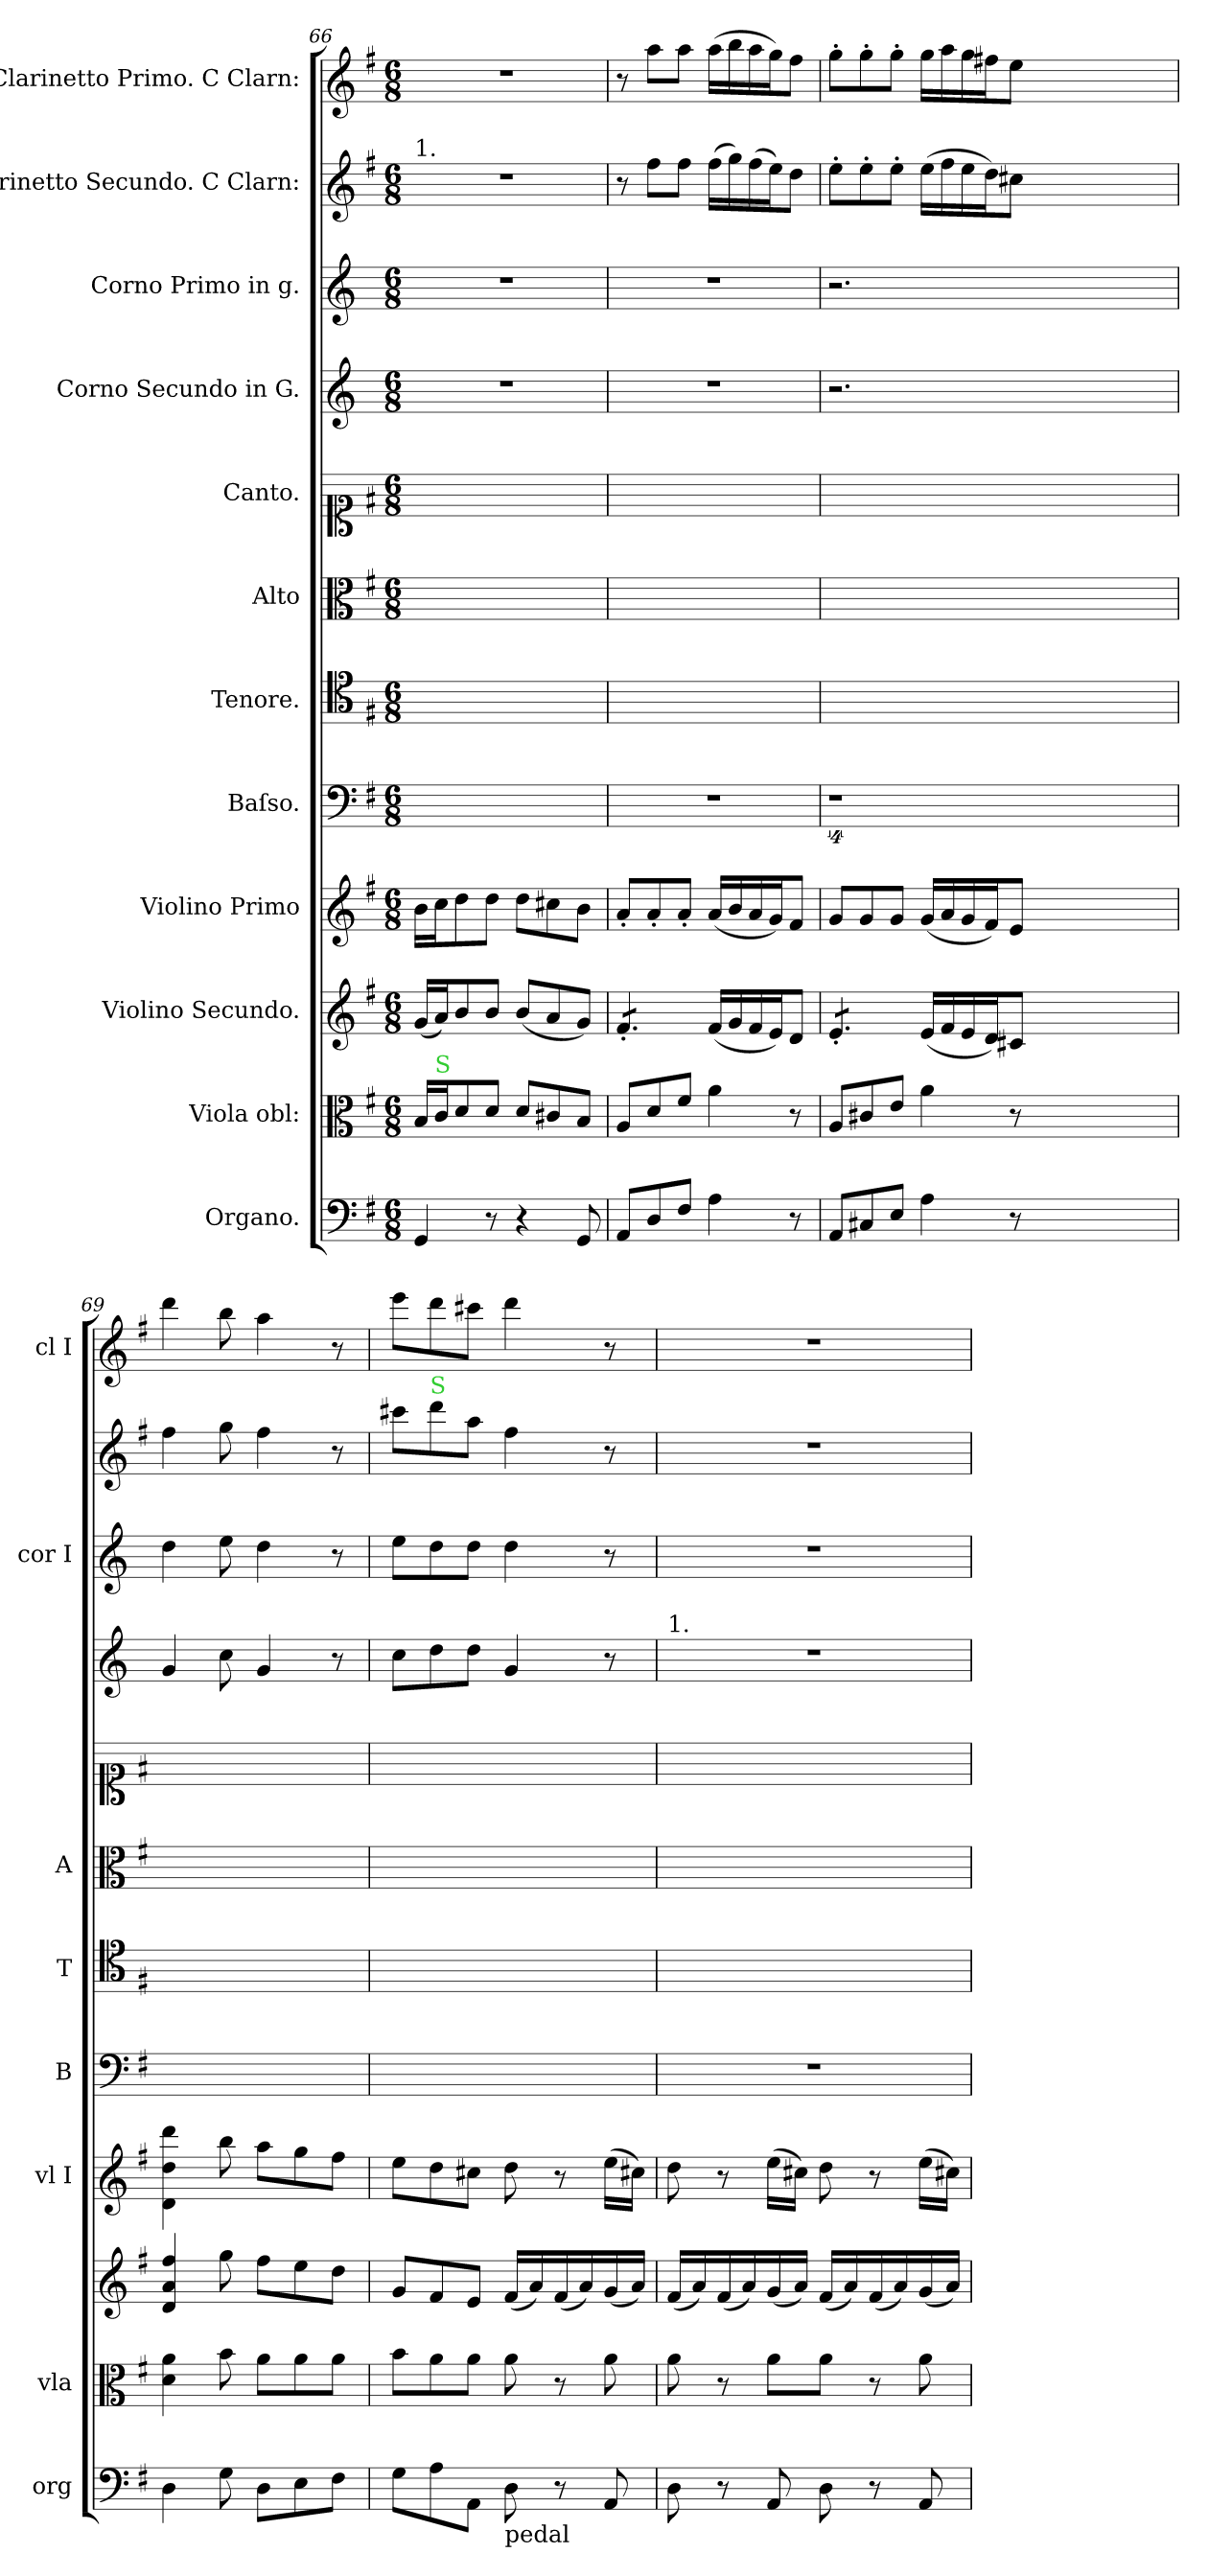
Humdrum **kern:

**kern	**dynam	**kern	**dynam	**kern	**dynam	**kern	**dynam	**kern	**kern	**kern	**kern	**kern	**kern	**kern	**kern	**dynam
*part12	*part12	*part11	*part11	*part10	*part10	*part9	*part9	*part8	*part7	*part6	*part5	*part4	*part3	*part2	*part1	*part1
*staff12	*staff12	*staff11	*staff11	*staff10	*staff10	*staff9	*staff9	*staff8	*staff7	*staff6	*staff5	*staff4	*staff3	*staff2	*staff1	*staff1
*I"Organo.	*	*I"Viola obl:	*	*I"Violino Secundo.	*	*I"Violino Primo	*	*I"Baſso.	*I"Tenore.	*I"Alto	*I"Canto.	*I"Corno Secundo in G.	*I"Corno Primo in g.	*I"Clarinetto Secundo. C Clarn:	*I"Clarinetto Primo. C Clarn:	*
*I'org	*	*I'vla	*	*	*	*I'vl I	*	*I'B	*I'T	*I'A	*	*	*I'cor I	*	*I'cl I	*
*clefF4	*	*clefC3	*	*clefG2	*	*clefG2	*	*clefF4	*clefC4	*clefC3	*clefC1	*clefG2	*clefG2	*clefG2	*clefG2	*
*	*	*	*	*	*	*	*	*	*	*	*	*ITrd3c5	*ITrd3c5	*	*	*
*k[f#]	*	*k[f#]	*	*k[f#]	*	*k[f#]	*	*k[f#]	*k[f#]	*k[f#]	*k[f#]	*k[f#]	*k[f#]	*k[f#]	*k[f#]	*
*G:	*	*G:	*	*G:	*	*G:	*	*G:	*G:	*G:	*G:	*G:	*G:	*G:	*G:	*
*M6/8	*	*M6/8	*	*M6/8	*	*M6/8	*	*M6/8	*M6/8	*M6/8	*M6/8	*M6/8	*M6/8	*M6/8	*M6/8	*
=66	=66	=66	=66	=66	=66	=66	=66	=66	=66	=66	=66	=66	=66	=66	=66	=66
!	!	!	!	!	!	!	!	!	!	!	!	!	!	!LO:TX:a:t=1.	!	!
!	!LO:DY:b	!	!LO:DY:b	!	!LO:DY:a	!	!LO:DY:b	!	!	!	!	!	!	!	!	!
4GG/	pia	16B/LL	pia	(16g/LL	piano	16b\LL	piano	2.ryy	2.ryy	2.ryy	2.ryy	2.r	2.r	2.r	2.r	.
!	!	!LO:TX:a:color=limegreen:t=S	!	!	!	!	!	!	!	!	!	!	!	!	!	!
.	.	16c/J	.	16a/J)	.	16cc\J	.	.	.	.	.	.	.	.	.	.
.	.	8d/	.	8b/	.	8dd\	.	.	.	.	.	.	.	.	.	.
8r	.	8d/J	.	8b/J	.	8dd\J	.	.	.	.	.	.	.	.	.	.
4r	.	8d/L	.	(8b/L	.	8dd\L	.	.	.	.	.	.	.	.	.	.
.	.	8c#X/	.	8a/	.	8cc#X\	.	.	.	.	.	.	.	.	.	.
8GG/	.	8B/J	.	8g/J)	.	8b\J	.	.	.	.	.	.	.	.	.	.
=67	=67	=67	=67	=67	=67	=67	=67	=67	=67	=67	=67	=67	=67	=67	=67	=67
*	*	*	*	*tremolo	*	*	*	*	*	*	*	*	*	*	*	*
8AA/L	.	8A/L	.	8f#'/L	.	8a'/L	.	2.r	2.ryy	2.ryy	2.ryy	2.r	2.r	8r	8r	.
!	!	!	!	!	!	!	!	!	!	!	!	!	!	!	!	!LO:DY:b
8D/	.	8d/	.	8f#'/	.	8a'/	.	.	.	.	.	.	.	8ff#\L	8aa\L	pia
8F#/J	.	8f#/J	.	8f#'/J	.	8a'/J	.	.	.	.	.	.	.	8ff#\J	8aa\J	.
*	*	*	*	*Xtremolo	*	*	*	*	*	*	*	*	*	*	*	*
4A\	.	4a\	.	(16f#/LL	.	(16a/LL	.	.	.	.	.	.	.	(16ff#\LL	(16aa\LL	.
.	.	.	.	16g/	.	16b/	.	.	.	.	.	.	.	16gg\)	16bb\	.
.	.	.	.	16f#/	.	16a/	.	.	.	.	.	.	.	(16ff#\	16aa\	.
.	.	.	.	16e/J)	.	16g/J)	.	.	.	.	.	.	.	16ee\J)	16gg\J)	.
8r	.	8r	.	8d/J	.	8f#/J	.	.	.	.	.	.	.	8dd\J	8ff#\J	.
=68	=68	=68	=68	=68	=68	=68	=68	=68	=68	=68	=68	=68	=68	=68	=68	=68
*	*	*	*	*tremolo	*	*	*	*	*	*	*	*	*	*	*	*
8AA/L	.	8A/L	.	8e'/L	.	8g/L	.	4%9r	2.ryy	2.ryy	2.ryy	2.r	2.r	8ee'\L	8gg'\L	.
8C#X/	.	8c#X/	.	8e'/	.	8g/	.	.	.	.	.	.	.	8ee'\	8gg'\	.
8E/J	.	8e/J	.	8e'/J	.	8g/J	.	.	.	.	.	.	.	8ee'\J	8gg'\J	.
*	*	*	*	*Xtremolo	*	*	*	*	*	*	*	*	*	*	*	*
4A\	.	4a\	.	(16e/LL	.	(16g/LL	.	.	.	.	.	.	.	(16ee\LL	16gg\LL	.
.	.	.	.	16f#/	.	16a/	.	.	.	.	.	.	.	16ff#\	16aa\	.
.	.	.	.	16e/	.	16g/	.	.	.	.	.	.	.	16ee\	16gg\	.
.	.	.	.	16d/J)	.	16f#/J)	.	.	.	.	.	.	.	16dd\J)	16ff#X\J	.
8r	.	8r	.	8c#X/J	.	8e/J	.	.	.	.	.	.	.	8cc#X\J	8ee\J	.
1.ryy	.	1.ryy	.	1.ryy	.	1.ryy	.	.	1.ryy	1.ryy	1.ryy	1.ryy	1.ryy	1.ryy	1.ryy	.
=69	=69	=69	=69	=69	=69	=69	=69	=69	=69	=69	=69	=69	=69	=69	=69	=69
!	!LO:DY:b	!	!LO:DY:b	!	!LO:DY:b	!	!LO:DY:b	!	!	!	!	!	!	!	!	!LO:DY:b
4D\	fort	4d\ 4a\	fort	4d/ 4a/ 4ff#/	forto	4d\ 4dd\ 4ddd\	forto	2.ryy	2.ryy	2.ryy	2.ryy	4d/	4a\	4ff#\	4ddd\	for
8G\	.	8b\	.	8gg\	.	8bb\	.	.	.	.	.	8g\	8b\	8gg\	8bb\	.
8D\L	.	8a\L	.	8ff#\L	.	8aa\L	.	.	.	.	.	4d/	4a\	4ff#\	4aa\	.
8E\	.	8a\	.	8ee\	.	8gg\	.	.	.	.	.	.	.	.	.	.
8F#\J	.	8a\J	.	8dd\J	.	8ff#\J	.	.	.	.	.	8r	8r	8r	8r	.
=70	=70	=70	=70	=70	=70	=70	=70	=70	=70	=70	=70	=70	=70	=70	=70	=70
8G\L	.	8b\L	.	8g/L	.	8ee\L	.	2.ryy	2.ryy	2.ryy	2.ryy	8g\L	8b\L	8ccc#X\L	8eee\L	.
!	!	!	!	!	!	!	!	!	!	!	!	!	!	!LO:TX:a:color=limegreen:t=S	!	!
8A\	.	8a\	.	8f#/	.	8dd\	.	.	.	.	.	8a\	8a\	8ddd\	8ddd\	.
8AA/J	.	8a\J	.	8e/J	.	8cc#X\J	.	.	.	.	.	8a\J	8a\J	8aa\J	8ccc#X\J	.
!LO:TX:b:t=pedal	!	!	!	!	!	!	!	!	!	!	!	!	!	!	!	!
!	!	!	!LO:DY:b	!	!LO:DY:b	!	!	!	!	!	!	!	!	!	!	!
8D\	.	8a\	pia	(16f#/LL	piano	8dd\	.	.	.	.	.	4d/	4a\	4ff#\	4ddd\	.
.	.	.	.	16a/)	.	.	.	.	.	.	.	.	.	.	.	.
8r	.	8r	.	(16f#/	.	8r	.	.	.	.	.	.	.	.	.	.
.	.	.	.	16a/)	.	.	.	.	.	.	.	.	.	.	.	.
!	!	!	!	!	!	!	!LO:DY:b	!	!	!	!	!	!	!	!	!
8AA/	.	8a\	.	(16g/	.	(16ee\LL	pia	.	.	.	.	8r	8r	8r	8r	.
.	.	.	.	16a/JJ)	.	16cc#X\JJ)	.	.	.	.	.	.	.	.	.	.
=71	=71	=71	=71	=71	=71	=71	=71	=71	=71	=71	=71	=71	=71	=71	=71	=71
!	!	!	!	!	!	!	!	!	!	!	!	!LO:TX:a:t=1.	!	!	!	!
8D\	.	8a\	.	(16f#/LL	.	8dd\	.	2.r	2.ryy	2.ryy	2.ryy	2.r	2.r	2.r	2.r	.
.	.	.	.	16a/)	.	.	.	.	.	.	.	.	.	.	.	.
8r	.	8r	.	(16f#/	.	8r	.	.	.	.	.	.	.	.	.	.
.	.	.	.	16a/)	.	.	.	.	.	.	.	.	.	.	.	.
8AA/	.	8a\L	.	(16g/	.	(16ee\LL	.	.	.	.	.	.	.	.	.	.
.	.	.	.	16a/JJ)	.	16cc#X\JJ)	.	.	.	.	.	.	.	.	.	.
8D\	.	8a\J	.	(16f#/LL	.	8dd\	.	.	.	.	.	.	.	.	.	.
.	.	.	.	16a/)	.	.	.	.	.	.	.	.	.	.	.	.
8r	.	8r	.	(16f#/	.	8r	.	.	.	.	.	.	.	.	.	.
.	.	.	.	16a/)	.	.	.	.	.	.	.	.	.	.	.	.
8AA/	.	8a\	.	(16g/	.	(16ee\LL	.	.	.	.	.	.	.	.	.	.
.	.	.	.	16a/JJ)	.	16cc#X\JJ)	.	.	.	.	.	.	.	.	.	.
=	=	=	=	=	=	=	=	=	=	=	=	=	=	=	=	=
*-	*-	*-	*-	*-	*-	*-	*-	*-	*-	*-	*-	*-	*-	*-	*-	*-
